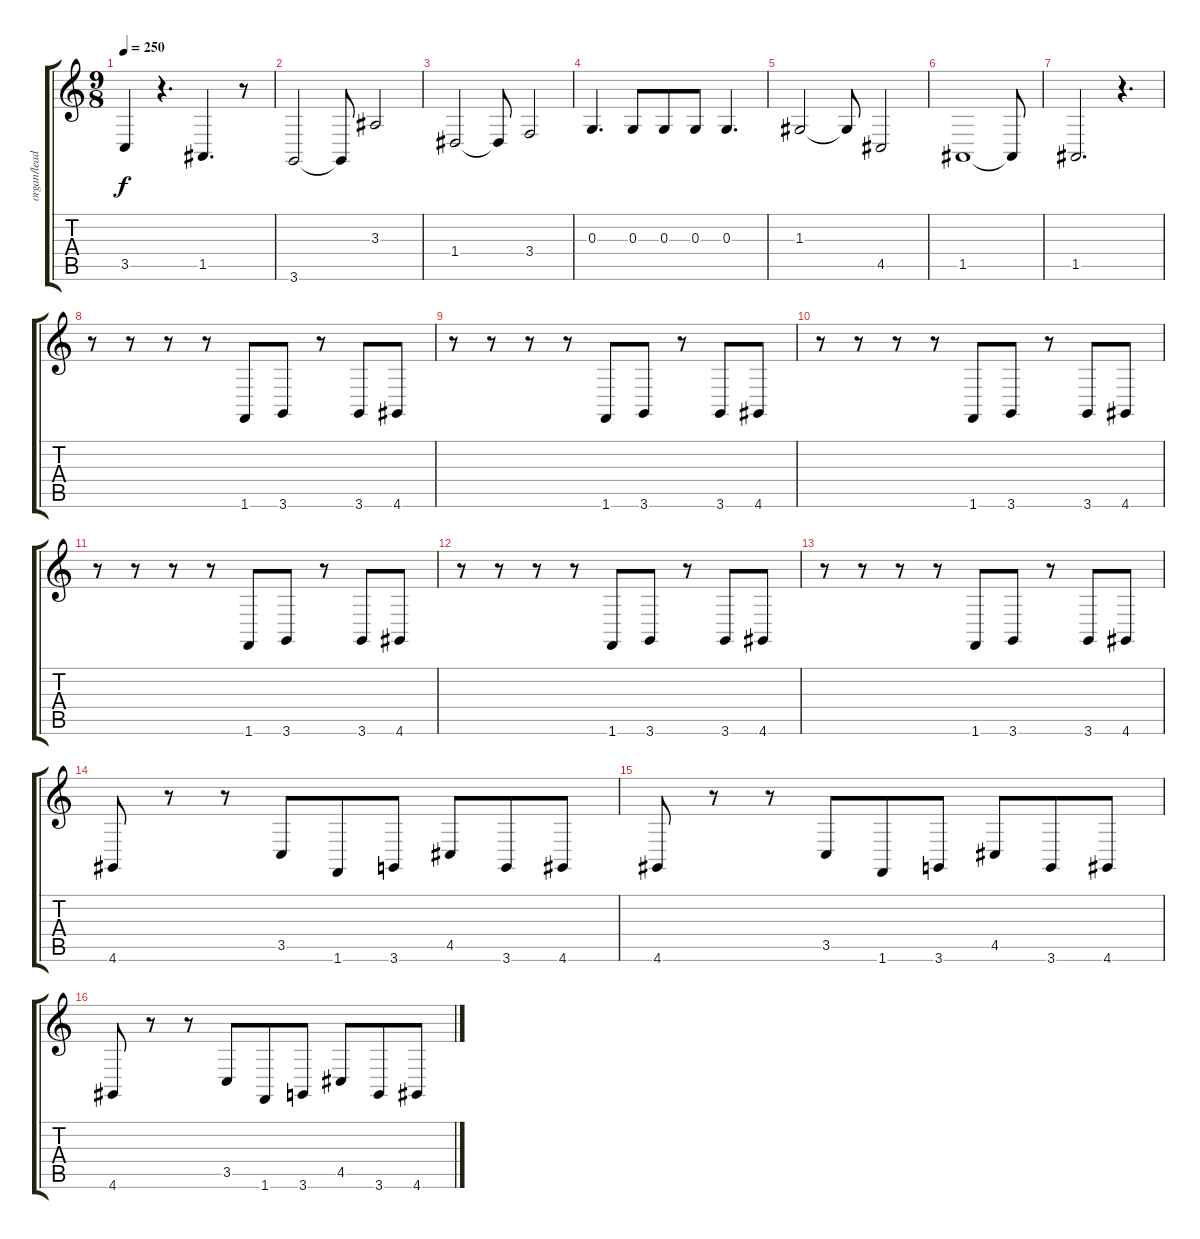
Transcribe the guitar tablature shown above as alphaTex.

\track ("organ/lead guitar   " "organ/lead") {instrument percussiveorgan}
\staff {score tabs}
\tuning (E4 B3 G3 D3 A2 E2) {hide}
\ts (9 8)
\tempo 250
\clef g2
\ks c
3.5.4{dy f} r.4{d} 1.5.4{d} r.8 |
3.6.2 3.6{t}.8 3.3.2 |
1.4.2 1.4{t}.8 3.4.2 |
0.3.4{d} 0.3.8 0.3.8 0.3.8 0.3.4{d} |
1.3.2 1.3{t}.8 4.5.2 |
1.5.1 1.5{t}.8 |
1.5.2{d} r.4{d} |
r.8 r.8 r.8 r.8 1.6.8 3.6.8 r.8 3.6.8 4.6.8 |
r.8 r.8 r.8 r.8 1.6.8 3.6.8 r.8 3.6.8 4.6.8 |
r.8 r.8 r.8 r.8 1.6.8 3.6.8 r.8 3.6.8 4.6.8 |
r.8 r.8 r.8 r.8 1.6.8 3.6.8 r.8 3.6.8 4.6.8 |
r.8 r.8 r.8 r.8 1.6.8 3.6.8 r.8 3.6.8 4.6.8 |
r.8 r.8 r.8 r.8 1.6.8 3.6.8 r.8 3.6.8 4.6.8 |
4.6.8 r.8 r.8 3.5.8 1.6.8 3.6.8 4.5.8 3.6.8 4.6.8 |
4.6.8 r.8 r.8 3.5.8 1.6.8 3.6.8 4.5.8 3.6.8 4.6.8 |
4.6.8 r.8 r.8 3.5.8 1.6.8 3.6.8 4.5.8 3.6.8 4.6.8
